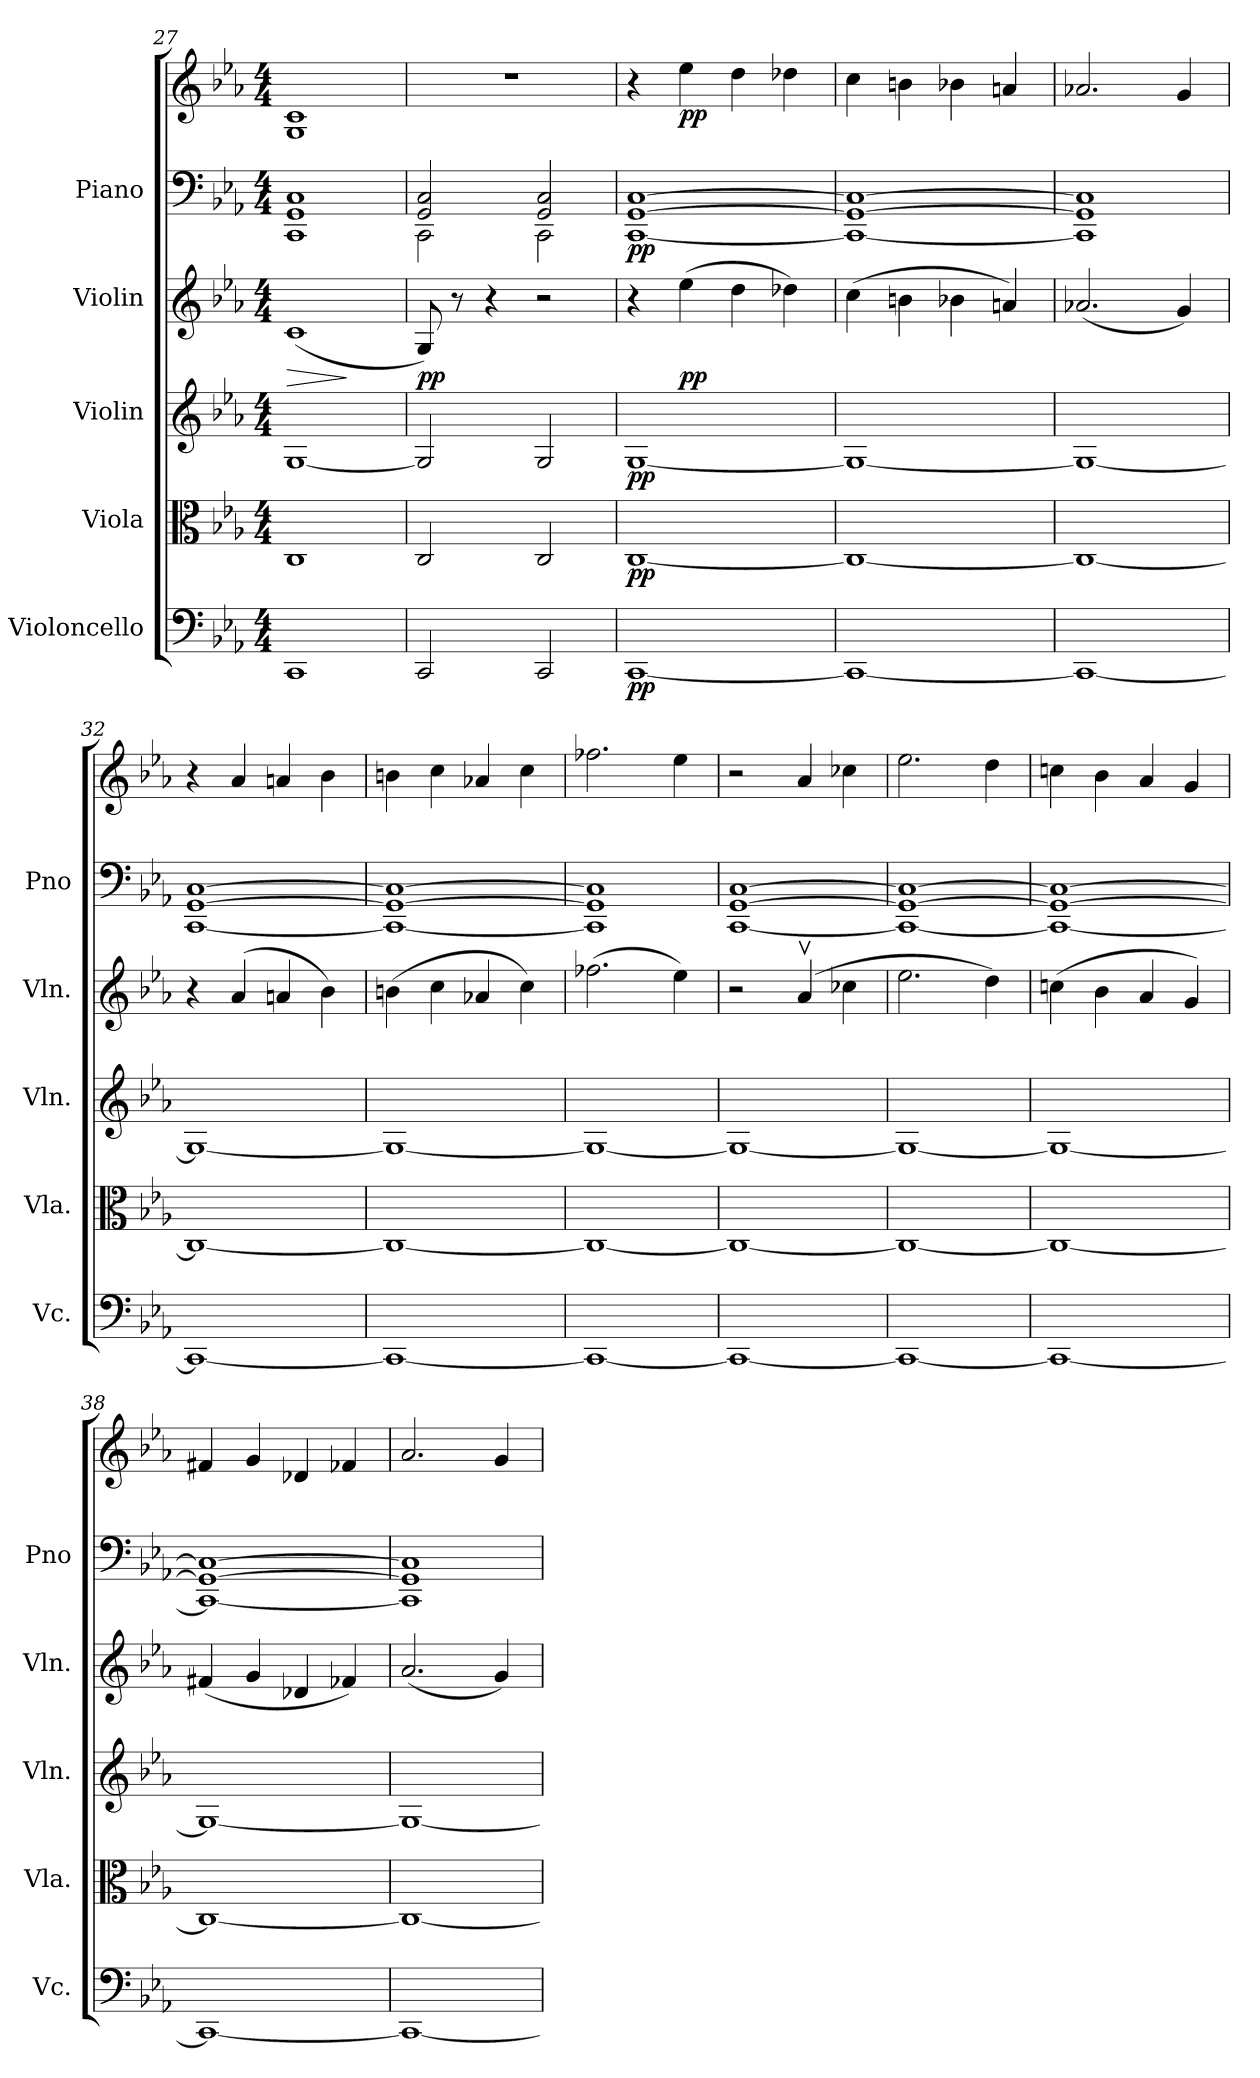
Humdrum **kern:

**kern	**dynam	**kern	**dynam	**kern	**dynam	**kern	**dynam	**kern	**kern	**dynam
*part5	*part5	*part4	*part4	*part3	*part3	*part2	*part2	*part1	*part1	*part1
*staff6	*staff6	*staff5	*staff5	*staff4	*staff4	*staff3	*staff3	*staff2	*staff1	*staff1/2
*I"Violoncello	*	*I"Viola	*	*I"Violin	*	*I"Violin	*	*I"Piano	*	*
*I'Vc.	*	*I'Vla.	*	*I'Vln.	*	*I'Vln.	*	*I'Pno	*	*
*clefF4	*	*clefC3	*	*clefG2	*	*clefG2	*	*clefF4	*clefG2	*
*k[b-e-a-]	*	*k[b-e-a-]	*	*k[b-e-a-]	*	*k[b-e-a-]	*	*k[b-e-a-]	*k[b-e-a-]	*
*M4/4	*	*M4/4	*	*M4/4	*	*M4/4	*	*M4/4	*M4/4	*
=27	=27	=27	=27	=27	=27	=27	=27	=27	=27	=27
!	!	!	!	!	!	!	!LO:HP:b	!	!	!
*	*	*	*	*	*	*	*	*^	*^	*
1CC	.	1C	.	[1G	.	(<1c	>	1GG 1C	1CC	1c	1G	.
*	*	*	*	*	*	*	*	*v	*v	*	*	*
*	*	*	*	*	*	*	*	*	*v	*v	*
.	.	.	.	.	.	.	]	.	.	.
=28	=28	=28	=28	=28	=28	=28	=28	=28	=28	=28
*	*	*	*	*	*	*	*	*^	*	*
!	!	!	!	!	!	!	!LO:DY:b	!	!	!	!
2CC/	.	2C/	.	2G/]	.	8G/)	pp	2GG/ 2C/	2CC\	1r	.
.	.	.	.	.	.	8r	.	.	.	.	.
.	.	.	.	.	.	4r	.	.	.	.	.
2CC/	.	2C/	.	2G/	.	2r	.	2GG/ 2C/	2CC\	.	.
!!LO:LB:g=z
=29	=29	=29	=29	=29	=29	=29	=29	=29	=29	=29	=29
!	!LO:DY:b	!	!LO:DY:b	!	!LO:DY:b	!	!	!	!	!	!LO:DY:b=2
[1CC	pp	[1C	pp	[1G	pp	4r	.	[1GG [1C	[1CC	4r	pp
!	!	!	!	!	!	!	!LO:DY:b	!	!	!	!LO:DY:b
.	.	.	.	.	.	(>4ee-\	pp	.	.	4ee-\	pp
.	.	.	.	.	.	4dd\	.	.	.	4dd\	.
.	.	.	.	.	.	4dd-X\)	.	.	.	4dd-X\	.
=30	=30	=30	=30	=30	=30	=30	=30	=30	=30	=30	=30
1CC_	.	1C_	.	1G_	.	(>4cc\	.	1GG_ 1C_	1CC_	4cc\	.
.	.	.	.	.	.	4bn\	.	.	.	4bn\	.
.	.	.	.	.	.	4b-X\	.	.	.	4b-X\	.
.	.	.	.	.	.	4an/)	.	.	.	4an/	.
=31	=31	=31	=31	=31	=31	=31	=31	=31	=31	=31	=31
1CC_	.	1C_	.	1G_	.	(<2.a-X/	.	1GG] 1C]	1CC]	2.a-X/	.
.	.	.	.	.	.	4g/)	.	.	.	4g/	.
=32	=32	=32	=32	=32	=32	=32	=32	=32	=32	=32	=32
1CC_	.	1C_	.	1G_	.	4r	.	[1GG [1C	[1CC	4r	.
.	.	.	.	.	.	(>4a-/	.	.	.	4a-/	.
.	.	.	.	.	.	4an/	.	.	.	4an/	.
.	.	.	.	.	.	4b-\)	.	.	.	4b-\	.
=33	=33	=33	=33	=33	=33	=33	=33	=33	=33	=33	=33
1CC_	.	1C_	.	1G_	.	(>4bn\	.	1GG_ 1C_	1CC_	4bn\	.
.	.	.	.	.	.	4cc\	.	.	.	4cc\	.
.	.	.	.	.	.	4a-X/	.	.	.	4a-X/	.
.	.	.	.	.	.	4cc\)	.	.	.	4cc\	.
=34	=34	=34	=34	=34	=34	=34	=34	=34	=34	=34	=34
1CC_	.	1C_	.	1G_	.	(>2.ff-X\	.	1GG] 1C]	1CC]	2.ff-X\	.
.	.	.	.	.	.	4ee-\)	.	.	.	4ee-\	.
=35	=35	=35	=35	=35	=35	=35	=35	=35	=35	=35	=35
1CC_	.	1C_	.	1G_	.	2r	.	[1GG [1C	[1CC	2r	.
.	.	.	.	.	.	(>4a-v/	.	.	.	4a-/	.
.	.	.	.	.	.	4cc-X\	.	.	.	4cc-X\	.
=36	=36	=36	=36	=36	=36	=36	=36	=36	=36	=36	=36
1CC_	.	1C_	.	1G_	.	2.ee-\	.	1GG_ 1C_	1CC_	2.ee-\	.
.	.	.	.	.	.	4dd\)	.	.	.	4dd\	.
=37	=37	=37	=37	=37	=37	=37	=37	=37	=37	=37	=37
1CC_	.	1C_	.	1G_	.	(>4ccn\	.	1GG_ 1C_	1CC_	4ccn\	.
.	.	.	.	.	.	4b-\	.	.	.	4b-\	.
.	.	.	.	.	.	4a-/	.	.	.	4a-/	.
.	.	.	.	.	.	4g/)	.	.	.	4g/	.
!!LO:LB:g=z
=38	=38	=38	=38	=38	=38	=38	=38	=38	=38	=38	=38
1CC_	.	1C_	.	1G_	.	(<4f#X/	.	1GG_ 1C_	1CC_	4f#X/	.
.	.	.	.	.	.	4g/	.	.	.	4g/	.
.	.	.	.	.	.	4d-X/	.	.	.	4d-X/	.
.	.	.	.	.	.	4f-X/)	.	.	.	4f-X/	.
=39	=39	=39	=39	=39	=39	=39	=39	=39	=39	=39	=39
1CC_	.	1C_	.	1G_	.	(<2.a-/	.	1GG] 1C]	1CC]	2.a-/	.
.	.	.	.	.	.	4g/)	.	.	.	4g/	.
*	*	*	*	*	*	*	*	*v	*v	*	*
=	=	=	=	=	=	=	=	=	=	=
*-	*-	*-	*-	*-	*-	*-	*-	*-	*-	*-
